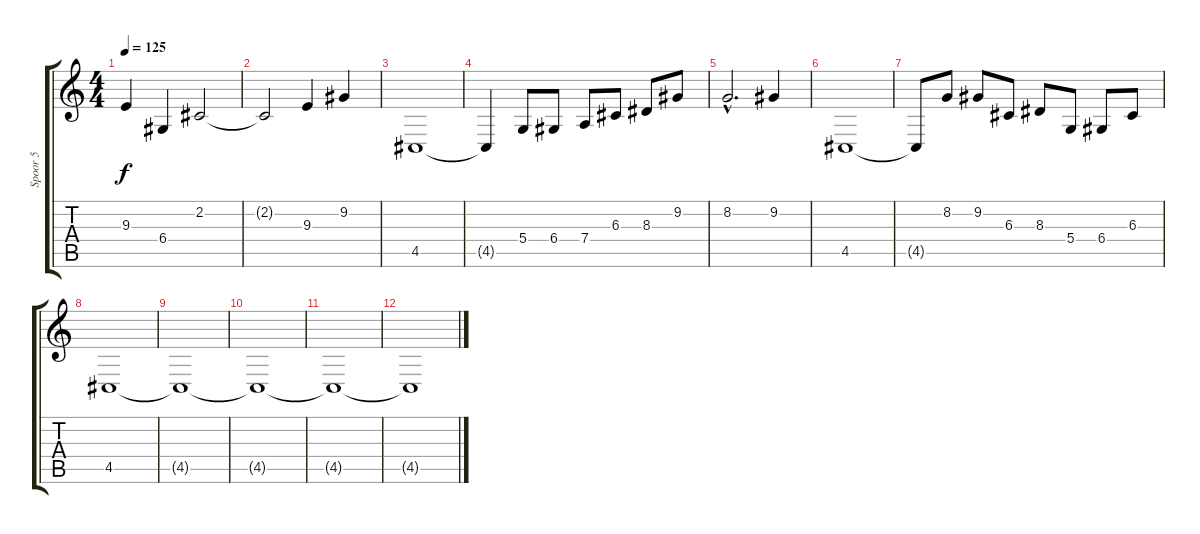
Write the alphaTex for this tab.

\track ("Spoor 5" "Spoor 5") {instrument stringensemble1}
\staff {score tabs}
\tuning (E4 B3 G3 D3 A2 E2) {hide}
\ts (4 4)
\tempo 125
\clef g2
\ks c
9.3.4{dy f} 6.4.4 2.2.2 |
2.2{t}.2 9.3.4 9.2.4 |
4.5.1 |
4.5{t}.4 5.4.8 6.4.8 7.4.8 6.3.8 8.3.8 9.2.8 |
8.2{hac}.2{d} 9.2.4 |
4.5.1 |
4.5{t}.8{instrument sitar} 8.2.8 9.2.8 6.3.8 8.3.8 5.4.8 6.4.8 6.3.8 |
4.5.1 |
4.5{t}.1 |
4.5{t}.1 |
4.5{t}.1 |
4.5{t}.1
